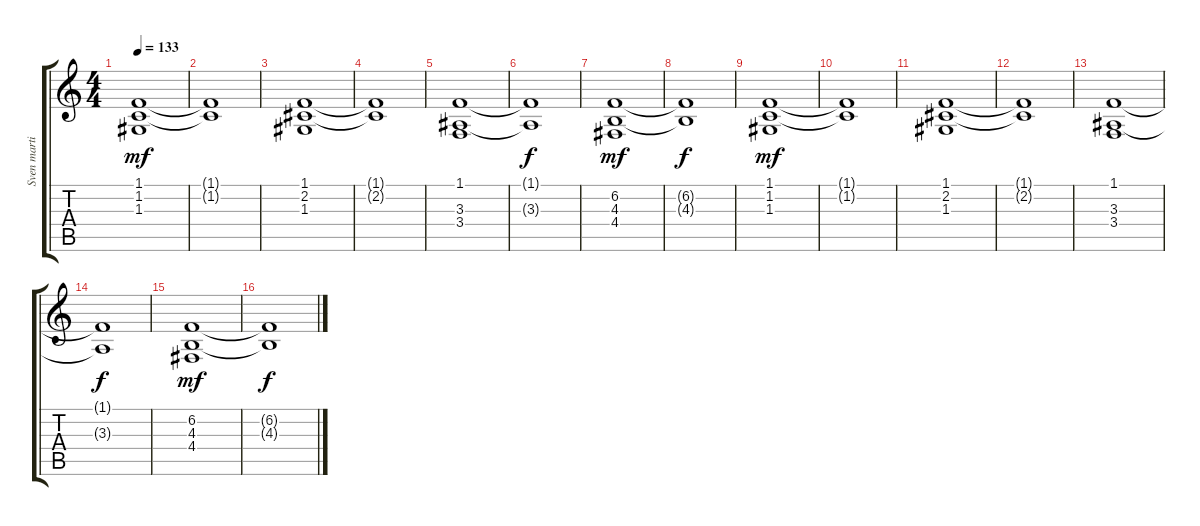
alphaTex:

\track ("Sven martin (right hand)" "Sven marti") {instrument frenchhorn}
\staff {score tabs}
\tuning (E4 B3 G3 D3 A2 E2) {hide}
\ts (4 4)
\tempo 133
\clef g2
\ks c
(1.1 1.2 1.3).1{dy mf} |
(1.1{t} 1.2{t}).1 |
(1.1 2.2 1.3).1 |
(1.1{t} 2.2{t}).1 |
(1.1 3.3 3.4).1 |
(1.1{t} 3.3{t}).1{dy f} |
(6.2 4.3 4.4).1{dy mf} |
(6.2{t} 4.3{t}).1{dy f} |
(1.1 1.2 1.3).1{dy mf} |
(1.1{t} 1.2{t}).1 |
(1.1 2.2 1.3).1 |
(1.1{t} 2.2{t}).1 |
(1.1 3.3 3.4).1 |
(1.1{t} 3.3{t}).1{dy f} |
(6.2 4.3 4.4).1{dy mf} |
(6.2{t} 4.3{t}).1{dy f}
